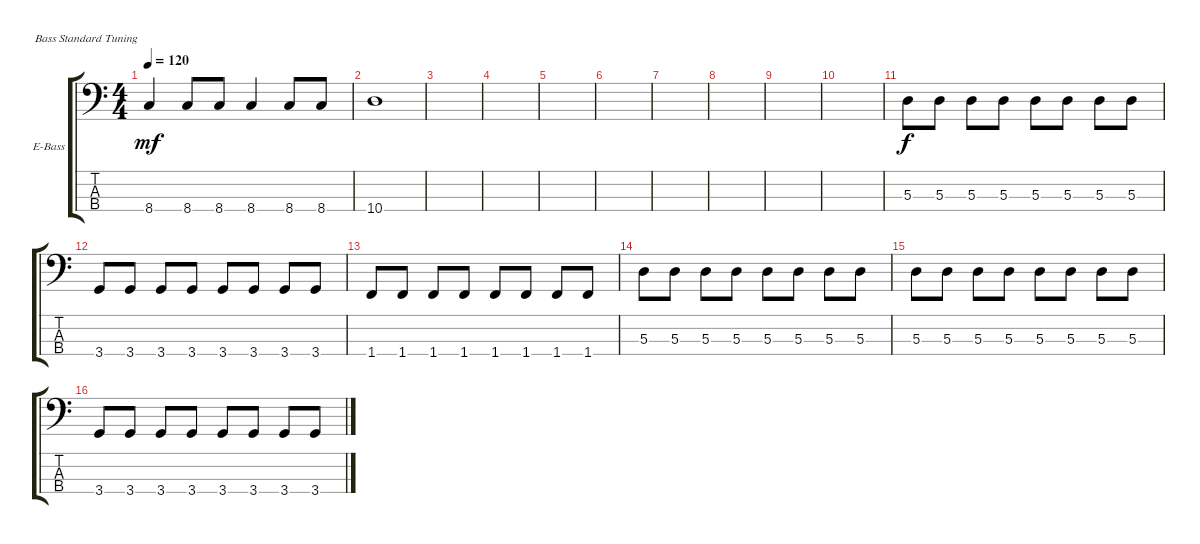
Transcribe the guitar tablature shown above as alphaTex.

\defaultSystemsLayout 4
\bracketExtendMode groupsimilarinstruments
\firstSystemTrackNameOrientation horizontal
\otherSystemsTrackNameOrientation horizontal
\track ("Electric Bass" "E-Bass") {instrument electricbassfinger}
\staff {score tabs}
\tuning (G2 D2 A1 E1)
\ts (4 4)
\tempo 120
\clef f4
\ks c
8.4.4{dy mf} 8.4.8 8.4.8 8.4.4 8.4.8 8.4.8 |
\scale
0.333333 10.4.1 |
\scale
0.333333 |
\scale
0.333333 |
\scale
0.333333 |
\scale
0.333333 |
\scale
0.333333 |
\scale
0.333333 |
\scale
0.333333 |
\scale
0.333333 |
\scale
0.333333 5.3.8{dy f} 5.3.8 5.3.8 5.3.8 5.3.8 5.3.8 5.3.8 5.3.8 |
\scale
0.333333 3.4.8 3.4.8 3.4.8 3.4.8 3.4.8 3.4.8 3.4.8 3.4.8 |
\scale
0.333333 1.4.8 1.4.8 1.4.8 1.4.8 1.4.8 1.4.8 1.4.8 1.4.8 |
\scale
0.333333 5.3.8 5.3.8 5.3.8 5.3.8 5.3.8 5.3.8 5.3.8 5.3.8 |
\scale
0.333333 5.3.8 5.3.8 5.3.8 5.3.8 5.3.8 5.3.8 5.3.8 5.3.8 |
\scale
0.333333 3.4.8 3.4.8 3.4.8 3.4.8 3.4.8 3.4.8 3.4.8 3.4.8
